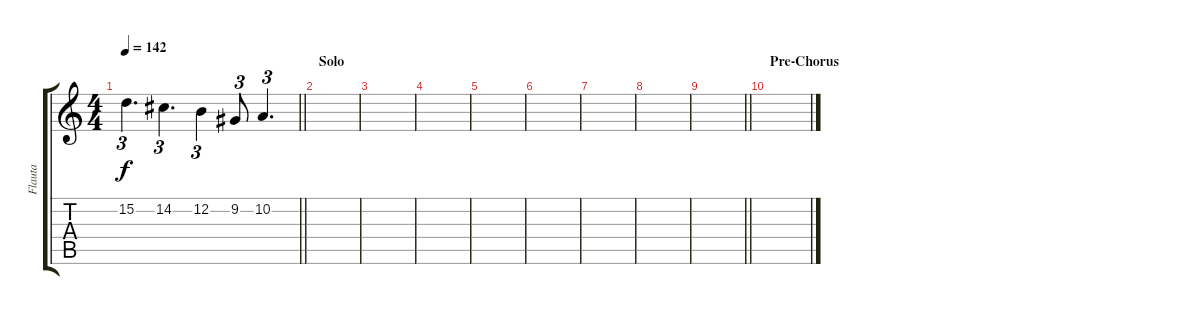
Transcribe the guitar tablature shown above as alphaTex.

\track ("Flauta" "Flauta") {instrument flute}
\staff {score tabs}
\tuning (E4 B3 G3 D3 A2 E2) {hide}
\ts (4 4)
\tempo 142
\clef g2
\barLineRight lightlight
\ks c
15.2.4{d tu (3 2) dy f} 14.2.4{d tu (3 2)} 12.2.4{tu (3 2)} 9.2.8{tu (3 2)} 10.2.4{d tu (3 2)} |
\section ("" "Solo")
|
|
|
|
|
|
|
\barLineRight lightlight
|
\section ("" "Pre-Chorus")
